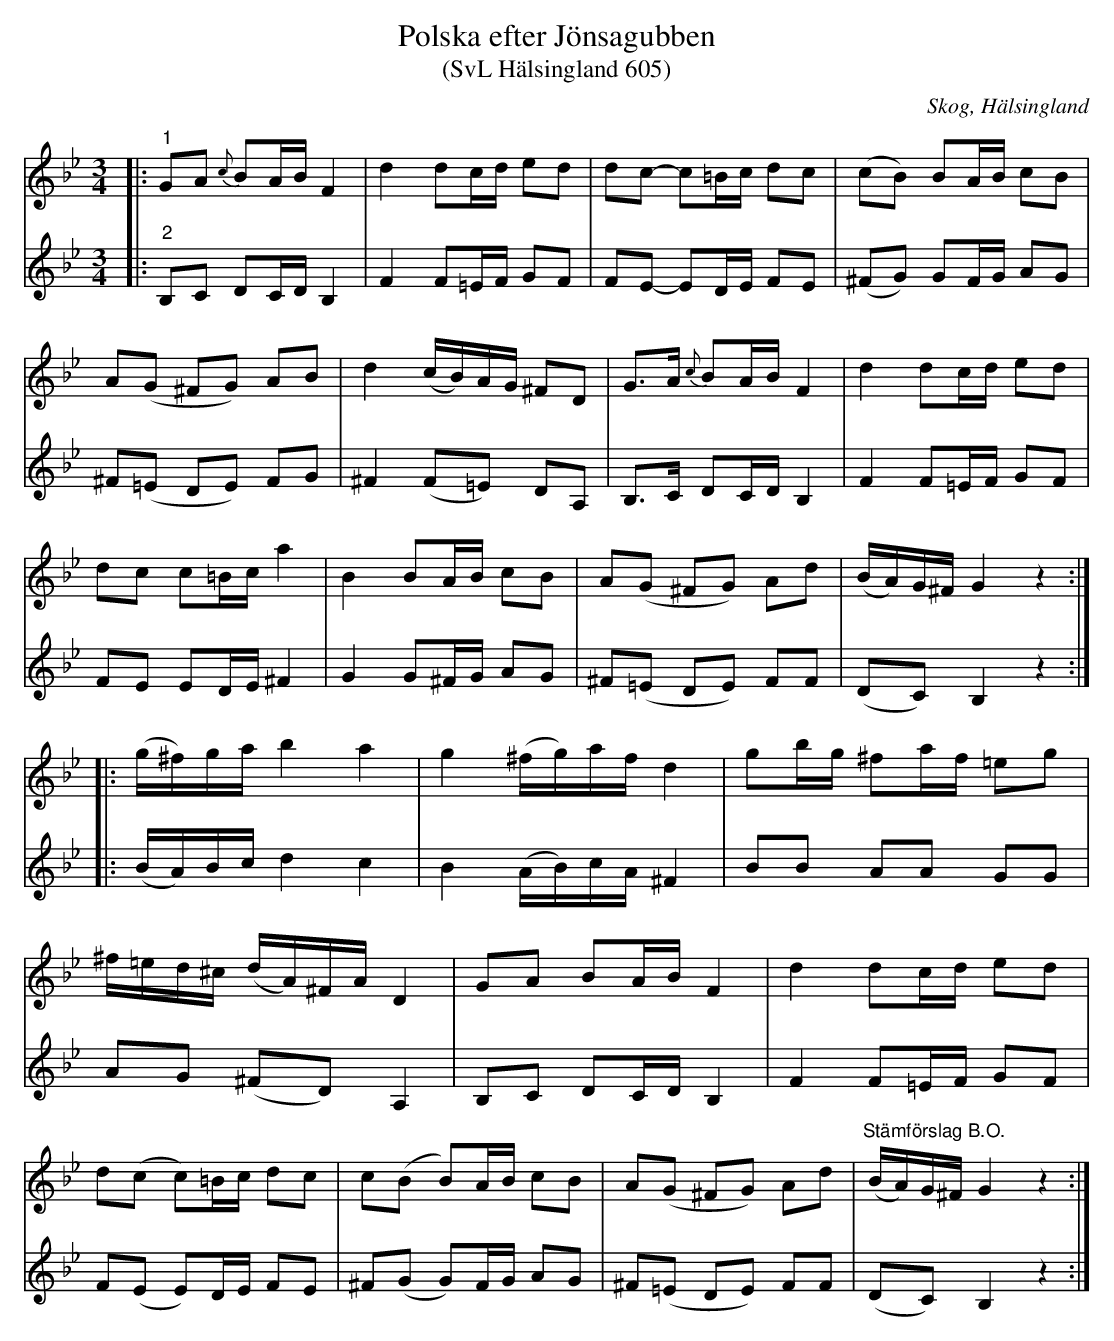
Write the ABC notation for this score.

X:1
T:Polska efter Jönsagubben
T:(SvL Hälsingland 605)
O:Skog, Hälsingland
L:1/8
M:3/4
K:Gm
V:1
|:"^1" GA{c} BA/B/ F2 | d2 dc/d/ ed | dc- c=B/c/ dc | (cB) BA/B/ cB |
A(G ^FG) AB | d2 (c/B/)A/G/ ^FD | G>A{c} BA/B/ F2 | d2 dc/d/ ed |
 dc c=B/c/ a2 | B2 BA/B/ cB | A(G ^FG) Ad | (B/A/)G/^F/ G2 z2 ::
(g/^f/)g/a/ b2 a2 | g2 (^f/g/)a/f/ d2 | gb/g/ ^fa/f/ =eg |
 ^f/=e/d/^c/ (d/A/)^F/A/ D2 | GA BA/B/ F2 | d2 dc/d/ ed |
 d(c c)=B/c/ dc | c(B B)A/B/ cB | A(G ^FG) Ad |"^Stämförslag B.O." (B/A/)G/^F/ G2 z2 :|
V:2
|:"^2" B,C DC/D/ B,2 | F2 F=E/F/ GF | FE- ED/E/ FE | (^FG) GF/G/ AG |
 ^F(=E DE) FG | ^F2 (F=E) DA, | B,>C DC/D/ B,2 | F2 F=E/F/ GF |
FE ED/E/ ^F2 | G2 G^F/G/ AG | ^F(=E DE) FF | (DC) B,2 z2 ::
(B/A/)B/c/ d2 c2 | B2 (A/B/)c/A/ ^F2 | BB AA GG |
 AG (^FD) A,2 | B,C DC/D/ B,2 | F2 F=E/F/ GF |
F(E E)D/E/ FE | ^F(G G)F/G/ AG | ^F(=E DE) FF | (DC) B,2 z2 :|
